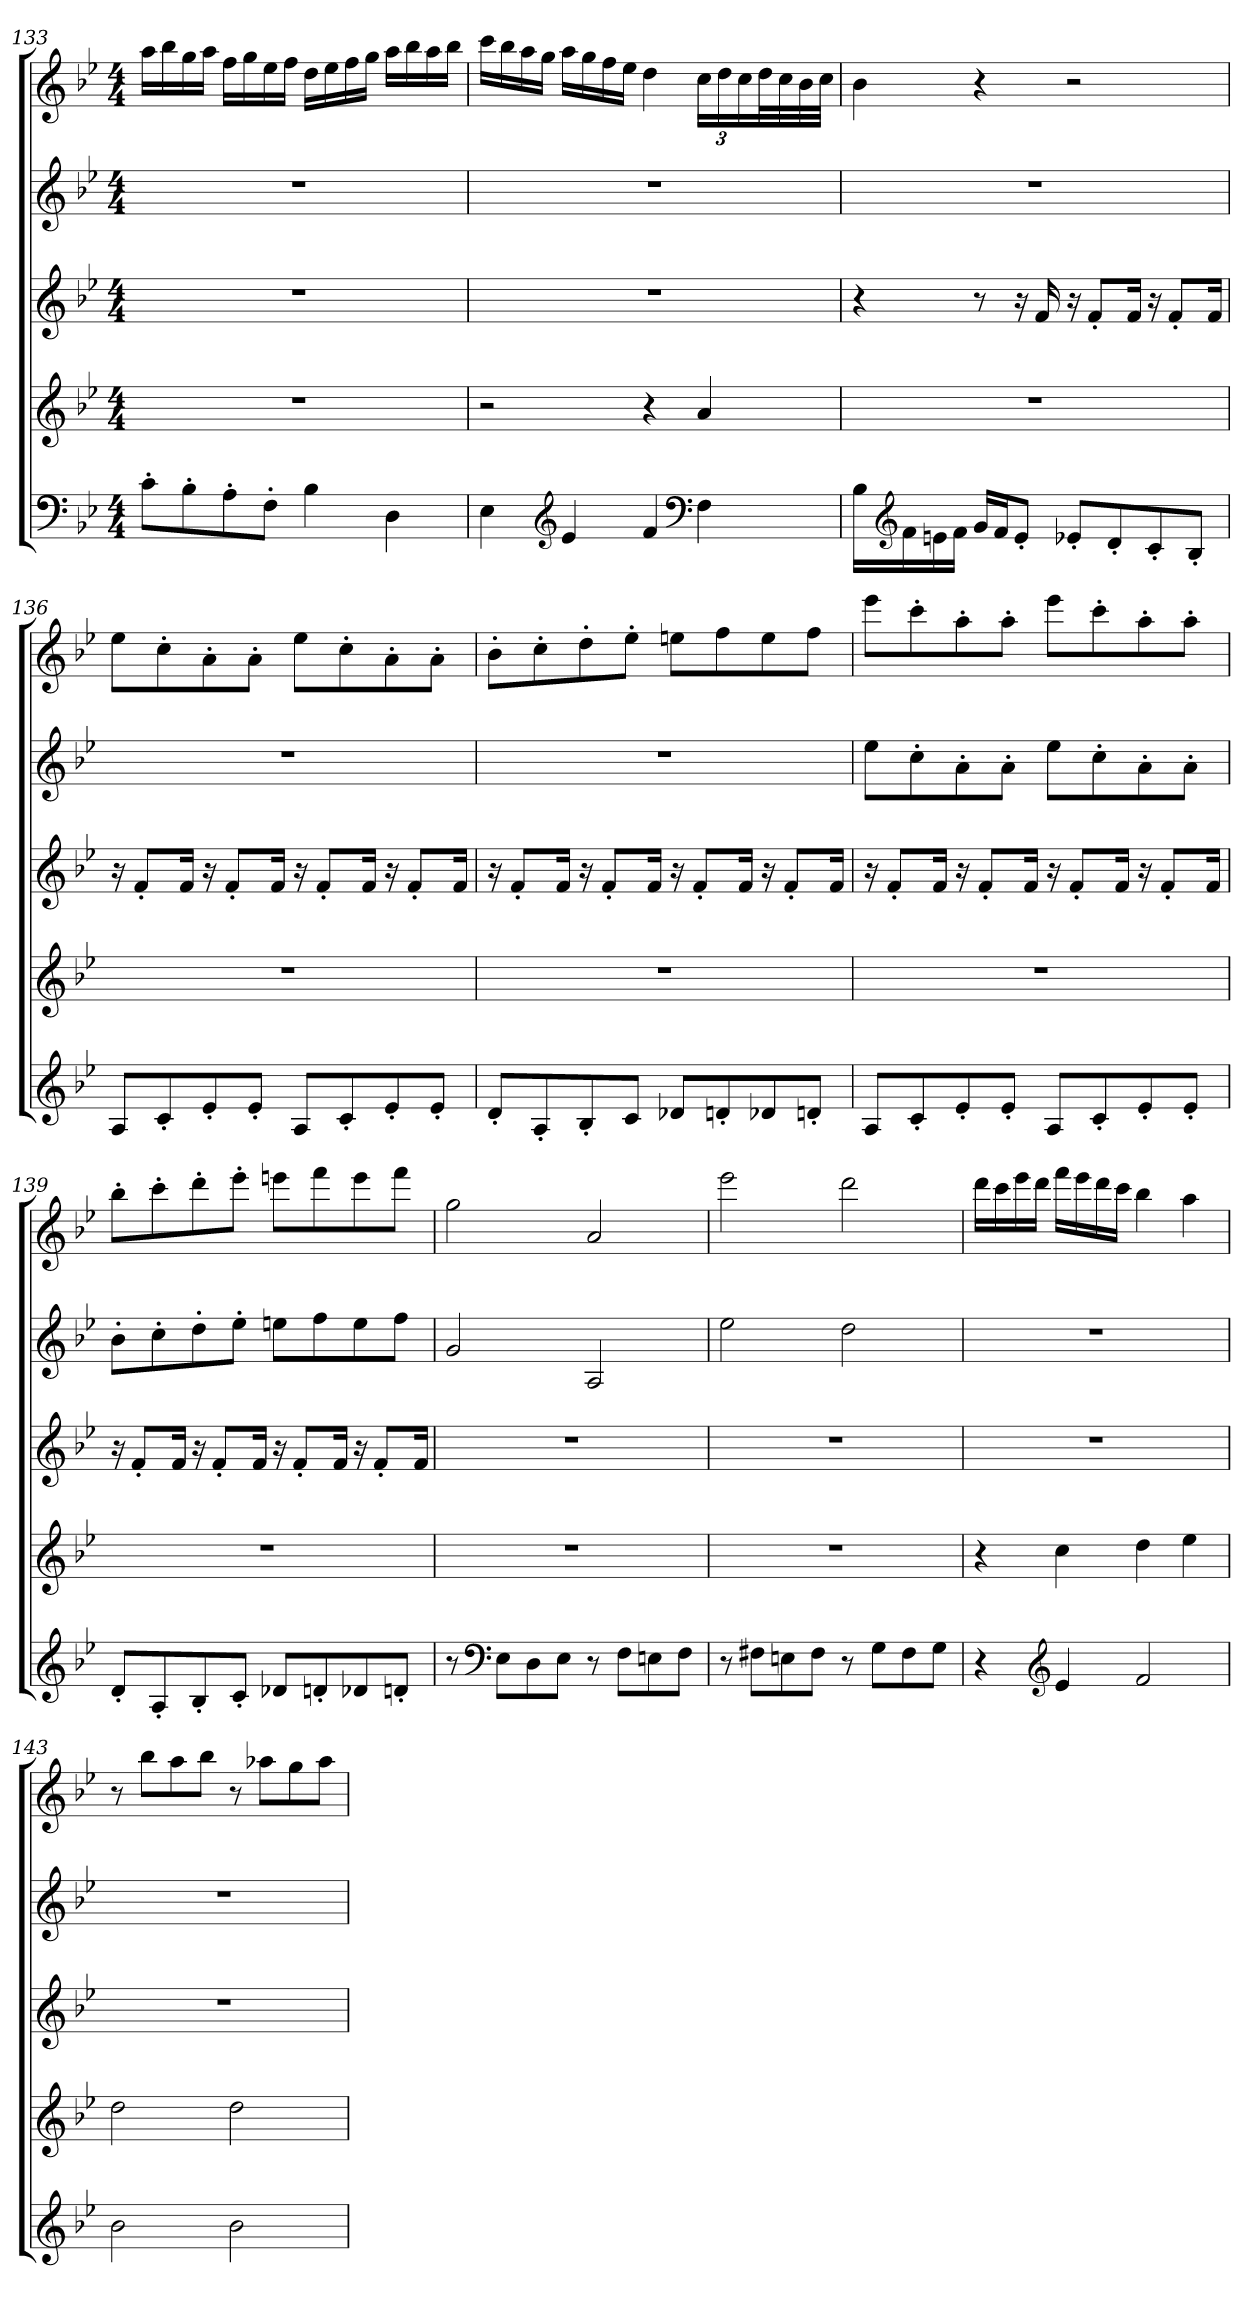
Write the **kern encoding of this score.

**kern	**kern	**kern	**kern	**kern
*part5	*part4	*part3	*part2	*part1
*staff5	*staff4	*staff3	*staff2	*staff1
*clefF4	*clefG2	*clefG2	*clefG2	*clefG2
*k[b-e-]	*k[b-e-]	*k[b-e-]	*k[b-e-]	*k[b-e-]
*M4/4	*M4/4	*M4/4	*M4/4	*M4/4
=133	=133	=133	=133	=133
8c'\L	1r	1r	1r	16aa\LL
.	.	.	.	16bb-\
8B-'\	.	.	.	16gg\
.	.	.	.	16aa\JJ
8A'\	.	.	.	16ff\LL
.	.	.	.	16gg\
8F'\J	.	.	.	16ee-\
.	.	.	.	16ff\JJ
4B-\	.	.	.	16dd\LL
.	.	.	.	16ee-\
.	.	.	.	16ff\
.	.	.	.	16gg\JJ
4D\	.	.	.	16aa\LL
.	.	.	.	16bb-\
.	.	.	.	16aa\
.	.	.	.	16bb-\JJ
!!LO:PB:g=z
=134	=134	=134	=134	=134
4E-\	2r	1r	1r	16ccc\LL
.	.	.	.	16bb-\
.	.	.	.	16aa\
.	.	.	.	16gg\JJ
*clefG2	*	*	*	*
4e-/	.	.	.	16aa\LL
.	.	.	.	16gg\
.	.	.	.	16ff\
.	.	.	.	16ee-\JJ
4f/	4r	.	.	4dd\
*clefF4	*	*	*	*
*	*	*	*	*Xbrackettup
4F\	4a/	.	.	24cc\LL
.	.	.	.	24dd\
.	.	.	.	24cc\
.	.	.	.	32dd\L
.	.	.	.	32cc\
.	.	.	.	32b-\
.	.	.	.	32cc\JJJ
=135	=135	=135	=135	=135
*	*	*	*	*MM129
16B-\LL	1r	4r	1r	4b-\
*clefG2	*	*	*	*
16f\	.	.	.	.
16en\	.	.	.	.
16f\JJ	.	.	.	.
16g/LL	.	8r	.	4r
16f/J	.	.	.	.
8e'/J	.	16r	.	.
.	.	16f/	.	.
8e-X'/L	.	16r	.	2r
.	.	8f'/L	.	.
8d'/	.	.	.	.
.	.	16f/Jk	.	.
8c'/	.	16r	.	.
.	.	8f'/L	.	.
8B-'/J	.	.	.	.
.	.	16f/Jk	.	.
!!LO:LB:g=z
=136	=136	=136	=136	=136
*	*	*	*	*MM129
8A/L	1r	16r	1r	8ee-\L
.	.	8f'/L	.	.
8c'/	.	.	.	8cc'\
.	.	16f/Jk	.	.
8e-'/	.	16r	.	8a'\
.	.	8f'/L	.	.
8e-'/J	.	.	.	8a'\J
.	.	16f/Jk	.	.
8A/L	.	16r	.	8ee-\L
.	.	8f'/L	.	.
8c'/	.	.	.	8cc'\
.	.	16f/Jk	.	.
8e-'/	.	16r	.	8a'\
.	.	8f'/L	.	.
8e-'/J	.	.	.	8a'\J
.	.	16f/Jk	.	.
=137	=137	=137	=137	=137
8d'/L	1r	16r	1r	8b-'\L
.	.	8f'/L	.	.
8A'/	.	.	.	8cc'\
.	.	16f/Jk	.	.
8B-'/	.	16r	.	8dd'\
.	.	8f'/L	.	.
8c/J	.	.	.	8ee-'\J
.	.	16f/Jk	.	.
8d-X/L	.	16r	.	8een\L
.	.	8f'/L	.	.
8dn'/	.	.	.	8ff\
.	.	16f/Jk	.	.
8d-X/	.	16r	.	8ee\
.	.	8f'/L	.	.
8dn'/J	.	.	.	8ff\J
.	.	16f/Jk	.	.
=138	=138	=138	=138	=138
*	*	*	*	*MM130
8A/L	1r	16r	8ee-\L	8eee-\L
.	.	8f'/L	.	.
8c'/	.	.	8cc'\	8ccc'\
.	.	16f/Jk	.	.
8e-'/	.	16r	8a'\	8aa'\
.	.	8f'/L	.	.
8e-'/J	.	.	8a'\J	8aa'\J
.	.	16f/Jk	.	.
8A/L	.	16r	8ee-\L	8eee-\L
.	.	8f'/L	.	.
8c'/	.	.	8cc'\	8ccc'\
.	.	16f/Jk	.	.
8e-'/	.	16r	8a'\	8aa'\
.	.	8f'/L	.	.
8e-'/J	.	.	8a'\J	8aa'\J
.	.	16f/Jk	.	.
!!LO:PB:g=z
=139	=139	=139	=139	=139
8d'/L	1r	16r	8b-'\L	8bb-'\L
.	.	8f'/L	.	.
8A'/	.	.	8cc'\	8ccc'\
.	.	16f/Jk	.	.
8B-'/	.	16r	8dd'\	8ddd'\
.	.	8f'/L	.	.
8c'/J	.	.	8ee-'\J	8eee-'\J
.	.	16f/Jk	.	.
8d-X/L	.	16r	8een\L	8eeen\L
.	.	8f'/L	.	.
8dn'/	.	.	8ff\	8fff\
.	.	16f/Jk	.	.
8d-X/	.	16r	8ee\	8eee\
.	.	8f'/L	.	.
8dn'/J	.	.	8ff\J	8fff\J
.	.	16f/Jk	.	.
=140	=140	=140	=140	=140
8r	1r	1r	2g/	2gg\
*clefF4	*	*	*	*
8E-\L	.	.	.	.
8D\	.	.	.	.
8E-\J	.	.	.	.
8r	.	.	2A/	2a/
8F\L	.	.	.	.
8En\	.	.	.	.
8F\J	.	.	.	.
=141	=141	=141	=141	=141
8r	1r	1r	2ee-\	2eee-\
8F#X\L	.	.	.	.
8En\	.	.	.	.
8F#\J	.	.	.	.
8r	.	.	2dd\	2ddd\
8G\L	.	.	.	.
8F#\	.	.	.	.
8G\J	.	.	.	.
!!LO:LB:g=z
=142	=142	=142	=142	=142
*	*	*	*	*MM129
4r	4r	1r	1r	16ddd\LL
.	.	.	.	16ccc\
.	.	.	.	16eee-\
.	.	.	.	16ddd\JJ
*clefG2	*	*	*	*
4e-/	4cc\	.	.	16fff\LL
.	.	.	.	16eee-\
.	.	.	.	16ddd\
.	.	.	.	16ccc\JJ
2f/	4dd\	.	.	4bb-\
.	4ee-\	.	.	4aa\
=143	=143	=143	=143	=143
*	*	*	*	*MM129
2b-\	2dd\	1r	1r	8r
.	.	.	.	8bb-\L
.	.	.	.	8aa\
.	.	.	.	8bb-\J
2b-\	2dd\	.	.	8r
.	.	.	.	8aa-X\L
.	.	.	.	8gg\
.	.	.	.	8aa-\J
=	=	=	=	=
*-	*-	*-	*-	*-
